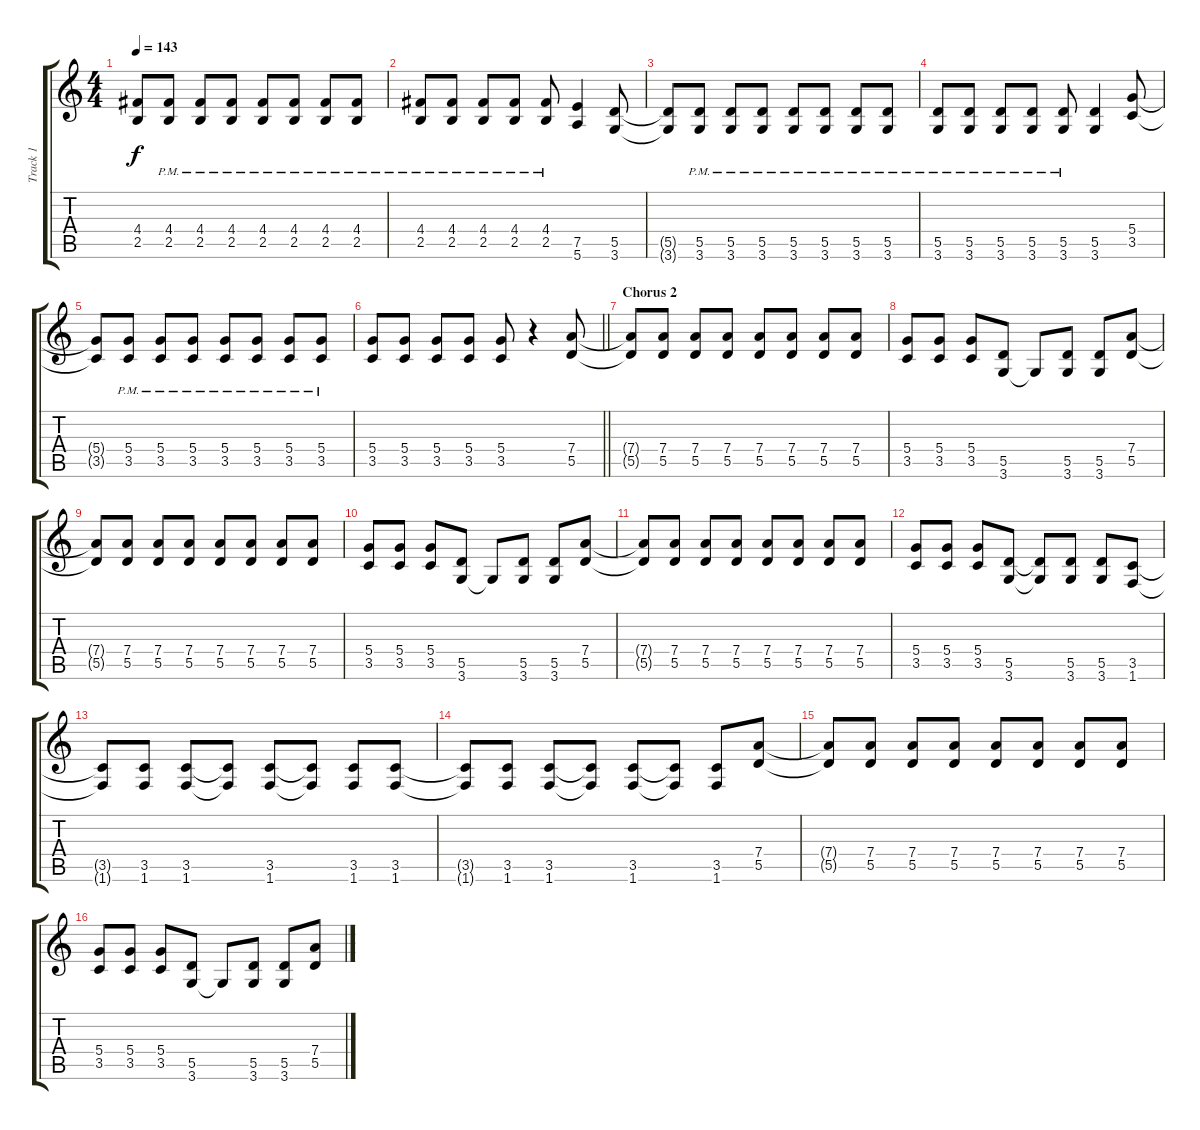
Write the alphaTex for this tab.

\track ("Track 1" "Track 1") {instrument overdrivenguitar}
\staff {score tabs}
\tuning (E4 B3 G3 D3 A2 E2) {hide}
\ts (4 4)
\tempo 143
\clef g2
\ks c
(4.4{t} 2.5{t}).8{dy f} (4.4{pm} 2.5{pm}).8 (4.4{pm} 2.5{pm}).8 (4.4{pm} 2.5{pm}).8 (4.4{pm} 2.5{pm}).8 (4.4{pm} 2.5{pm}).8 (4.4{pm} 2.5{pm}).8 (4.4{pm} 2.5{pm}).8 |
(4.4{pm} 2.5{pm}).8 (4.4{pm} 2.5{pm}).8 (4.4{pm} 2.5{pm}).8 (4.4{pm} 2.5{pm}).8 (4.4{pm} 2.5{pm}).8 (7.5 5.6).4 (5.5 3.6).8 |
(5.5{t} 3.6{t}).8 (5.5{pm} 3.6{pm}).8 (5.5{pm} 3.6{pm}).8 (5.5{pm} 3.6{pm}).8 (5.5{pm} 3.6{pm}).8 (5.5{pm} 3.6{pm}).8 (5.5{pm} 3.6{pm}).8 (5.5{pm} 3.6{pm}).8 |
(5.5{pm} 3.6{pm}).8 (5.5{pm} 3.6{pm}).8 (5.5{pm} 3.6{pm}).8 (5.5{pm} 3.6{pm}).8 (5.5{pm} 3.6{pm}).8 (5.5 3.6).4 (5.4 3.5).8 |
(5.4{t} 3.5{t}).8 (5.4{pm} 3.5{pm}).8 (5.4{pm} 3.5{pm}).8 (5.4{pm} 3.5{pm}).8 (5.4{pm} 3.5{pm}).8 (5.4{pm} 3.5{pm}).8 (5.4{pm} 3.5{pm}).8 (5.4{pm} 3.5{pm}).8 |
\barLineRight lightlight
(5.4 3.5).8 (5.4 3.5).8 (5.4 3.5).8 (5.4 3.5).8 (5.4 3.5).8 r.4 (7.4 5.5).8 |
\section ("" "Chorus 2")
(7.4{t} 5.5{t}).8 (7.4 5.5).8 (7.4 5.5).8 (7.4 5.5).8 (7.4 5.5).8 (7.4 5.5).8 (7.4 5.5).8 (7.4 5.5).8 |
(5.4 3.5).8 (5.4 3.5).8 (5.4 3.5).8 (5.5 3.6).8 3.6{t}.8 (5.5 3.6).8 (5.5 3.6).8 (7.4 5.5).8 |
(7.4{t} 5.5{t}).8 (7.4 5.5).8 (7.4 5.5).8 (7.4 5.5).8 (7.4 5.5).8 (7.4 5.5).8 (7.4 5.5).8 (7.4 5.5).8 |
(5.4 3.5).8 (5.4 3.5).8 (5.4 3.5).8 (5.5 3.6).8 3.6{t}.8 (5.5 3.6).8 (5.5 3.6).8 (7.4 5.5).8 |
(7.4{t} 5.5{t}).8 (7.4 5.5).8 (7.4 5.5).8 (7.4 5.5).8 (7.4 5.5).8 (7.4 5.5).8 (7.4 5.5).8 (7.4 5.5).8 |
(5.4 3.5).8 (5.4 3.5).8 (5.4 3.5).8 (5.5 3.6).8 (5.5{t} 3.6{t}).8 (5.5 3.6).8 (5.5 3.6).8 (3.5 1.6).8 |
(3.5{t} 1.6{t}).8 (3.5 1.6).8 (3.5 1.6).8 (3.5{t} 1.6{t}).8 (3.5 1.6).8 (3.5{t} 1.6{t}).8 (3.5 1.6).8 (3.5 1.6).8 |
(3.5{t} 1.6{t}).8 (3.5 1.6).8 (3.5 1.6).8 (3.5{t} 1.6{t}).8 (3.5 1.6).8 (3.5{t} 1.6{t}).8 (3.5 1.6).8 (7.4 5.5).8 |
(7.4{t} 5.5{t}).8 (7.4 5.5).8 (7.4 5.5).8 (7.4 5.5).8 (7.4 5.5).8 (7.4 5.5).8 (7.4 5.5).8 (7.4 5.5).8 |
(5.4 3.5).8 (5.4 3.5).8 (5.4 3.5).8 (5.5 3.6).8 3.6{t}.8 (5.5 3.6).8 (5.5 3.6).8 (7.4 5.5).8
